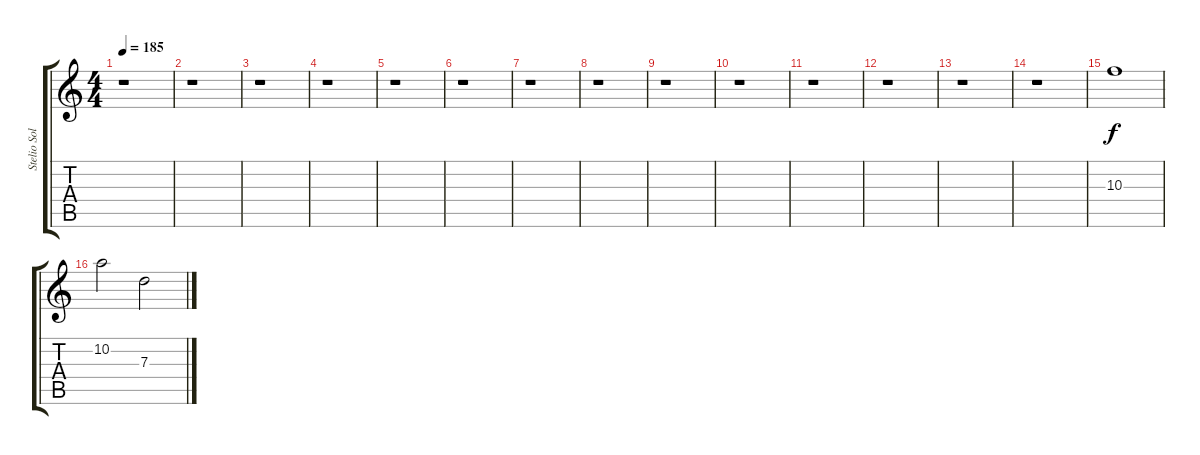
\track ("Stelio Solo" "Stelio Sol") {instrument distortionguitar}
\staff {score tabs}
\tuning (E4 B3 G3 D3 A2 E2) {hide}
\ts (4 4)
\tempo 185
\clef g2
\ks c
r.1{dy f} |
r.1 |
r.1 |
r.1 |
r.1 |
r.1 |
r.1 |
r.1 |
r.1 |
r.1 |
r.1 |
r.1 |
r.1 |
r.1 |
10.3.1 |
10.2.2 7.3.2
